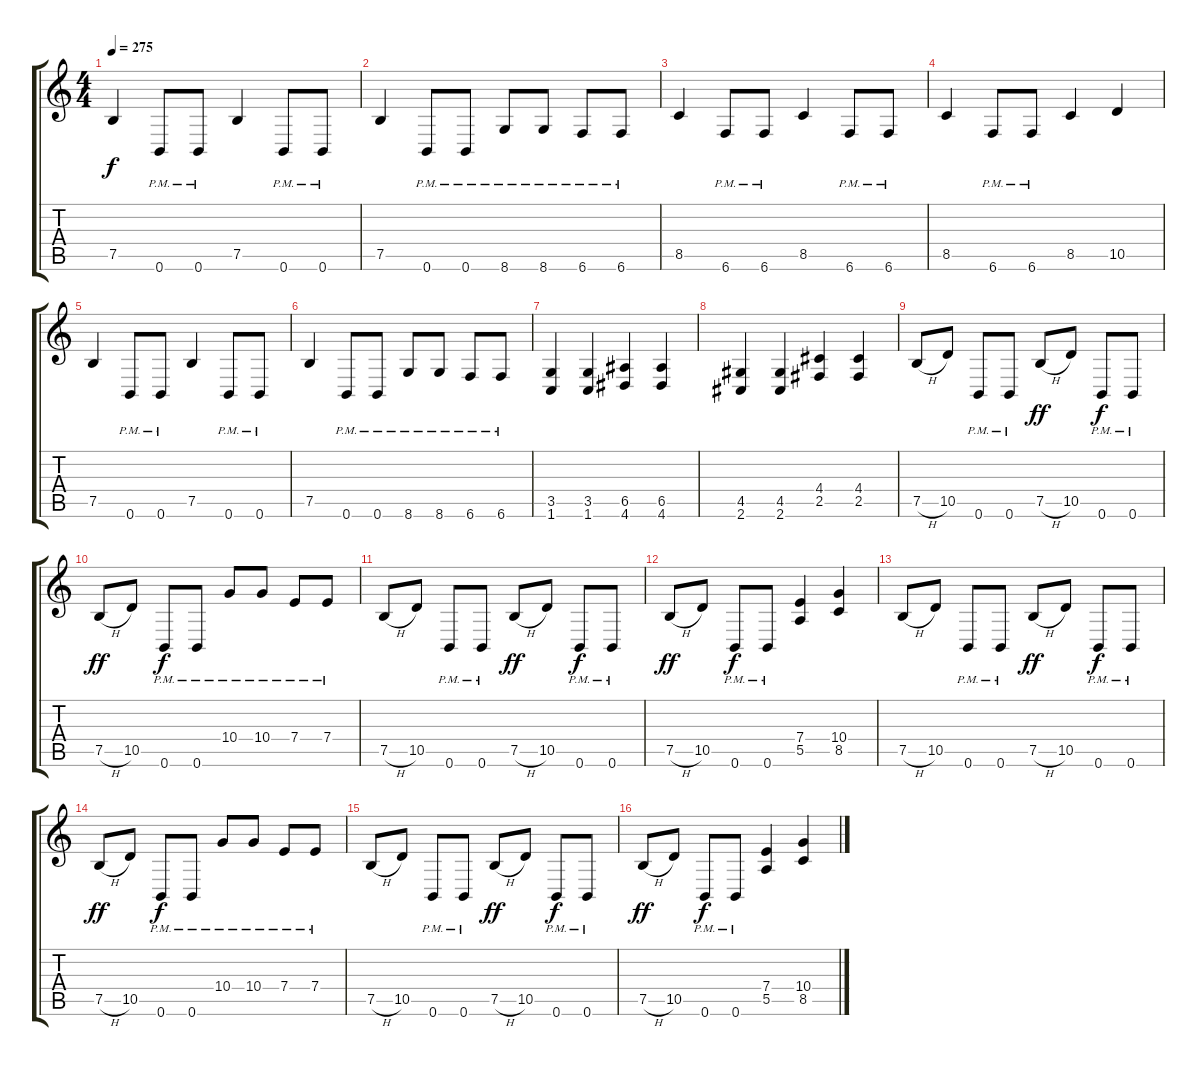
\track "" {instrument overdrivenguitar}
\staff {score tabs}
\tuning (B3 Gb3 D3 A2 E2 B1) {hide}
\ts (4 4)
\tempo 275
\clef g2
\ks c
7.5.4{dy f} 0.6{pm}.8 0.6{pm}.8 7.5.4 0.6{pm}.8 0.6{pm}.8 |
7.5.4 0.6{pm}.8 0.6{pm}.8 8.6{pm}.8 8.6{pm}.8 6.6{pm}.8 6.6{pm}.8 |
8.5.4 6.6{pm}.8 6.6{pm}.8 8.5.4 6.6{pm}.8 6.6{pm}.8 |
8.5.4 6.6{pm}.8 6.6{pm}.8 8.5.4 10.5.4 |
7.5.4 0.6{pm}.8 0.6{pm}.8 7.5.4 0.6{pm}.8 0.6{pm}.8 |
7.5.4 0.6{pm}.8 0.6{pm}.8 8.6{pm}.8 8.6{pm}.8 6.6{pm}.8 6.6{pm}.8 |
(3.5 1.6).4 (3.5 1.6).4 (6.5 4.6).4 (6.5 4.6).4 |
(4.5 2.6).4 (4.5 2.6).4 (4.4 2.5).4 (4.4 2.5).4 |
7.5{h}.8 10.5.8 0.6{pm}.8 0.6{pm}.8 7.5{h}.8{dy ff} 10.5.8 0.6{pm}.8{dy f} 0.6{pm}.8 |
7.5{h}.8{dy ff} 10.5.8 0.6{pm}.8{dy f} 0.6{pm}.8 10.4{pm}.8 10.4{pm}.8 7.4{pm}.8 7.4{pm}.8 |
7.5{h}.8 10.5.8 0.6{pm}.8 0.6{pm}.8 7.5{h}.8{dy ff} 10.5.8 0.6{pm}.8{dy f} 0.6{pm}.8 |
7.5{h}.8{dy ff} 10.5.8 0.6{pm}.8{dy f} 0.6{pm}.8 (7.4 5.5).4 (10.4 8.5).4 |
7.5{h}.8 10.5.8 0.6{pm}.8 0.6{pm}.8 7.5{h}.8{dy ff} 10.5.8 0.6{pm}.8{dy f} 0.6{pm}.8 |
7.5{h}.8{dy ff} 10.5.8 0.6{pm}.8{dy f} 0.6{pm}.8 10.4{pm}.8 10.4{pm}.8 7.4{pm}.8 7.4{pm}.8 |
7.5{h}.8 10.5.8 0.6{pm}.8 0.6{pm}.8 7.5{h}.8{dy ff} 10.5.8 0.6{pm}.8{dy f} 0.6{pm}.8 |
7.5{h}.8{dy ff} 10.5.8 0.6{pm}.8{dy f} 0.6{pm}.8 (7.4 5.5).4 (10.4 8.5).4
